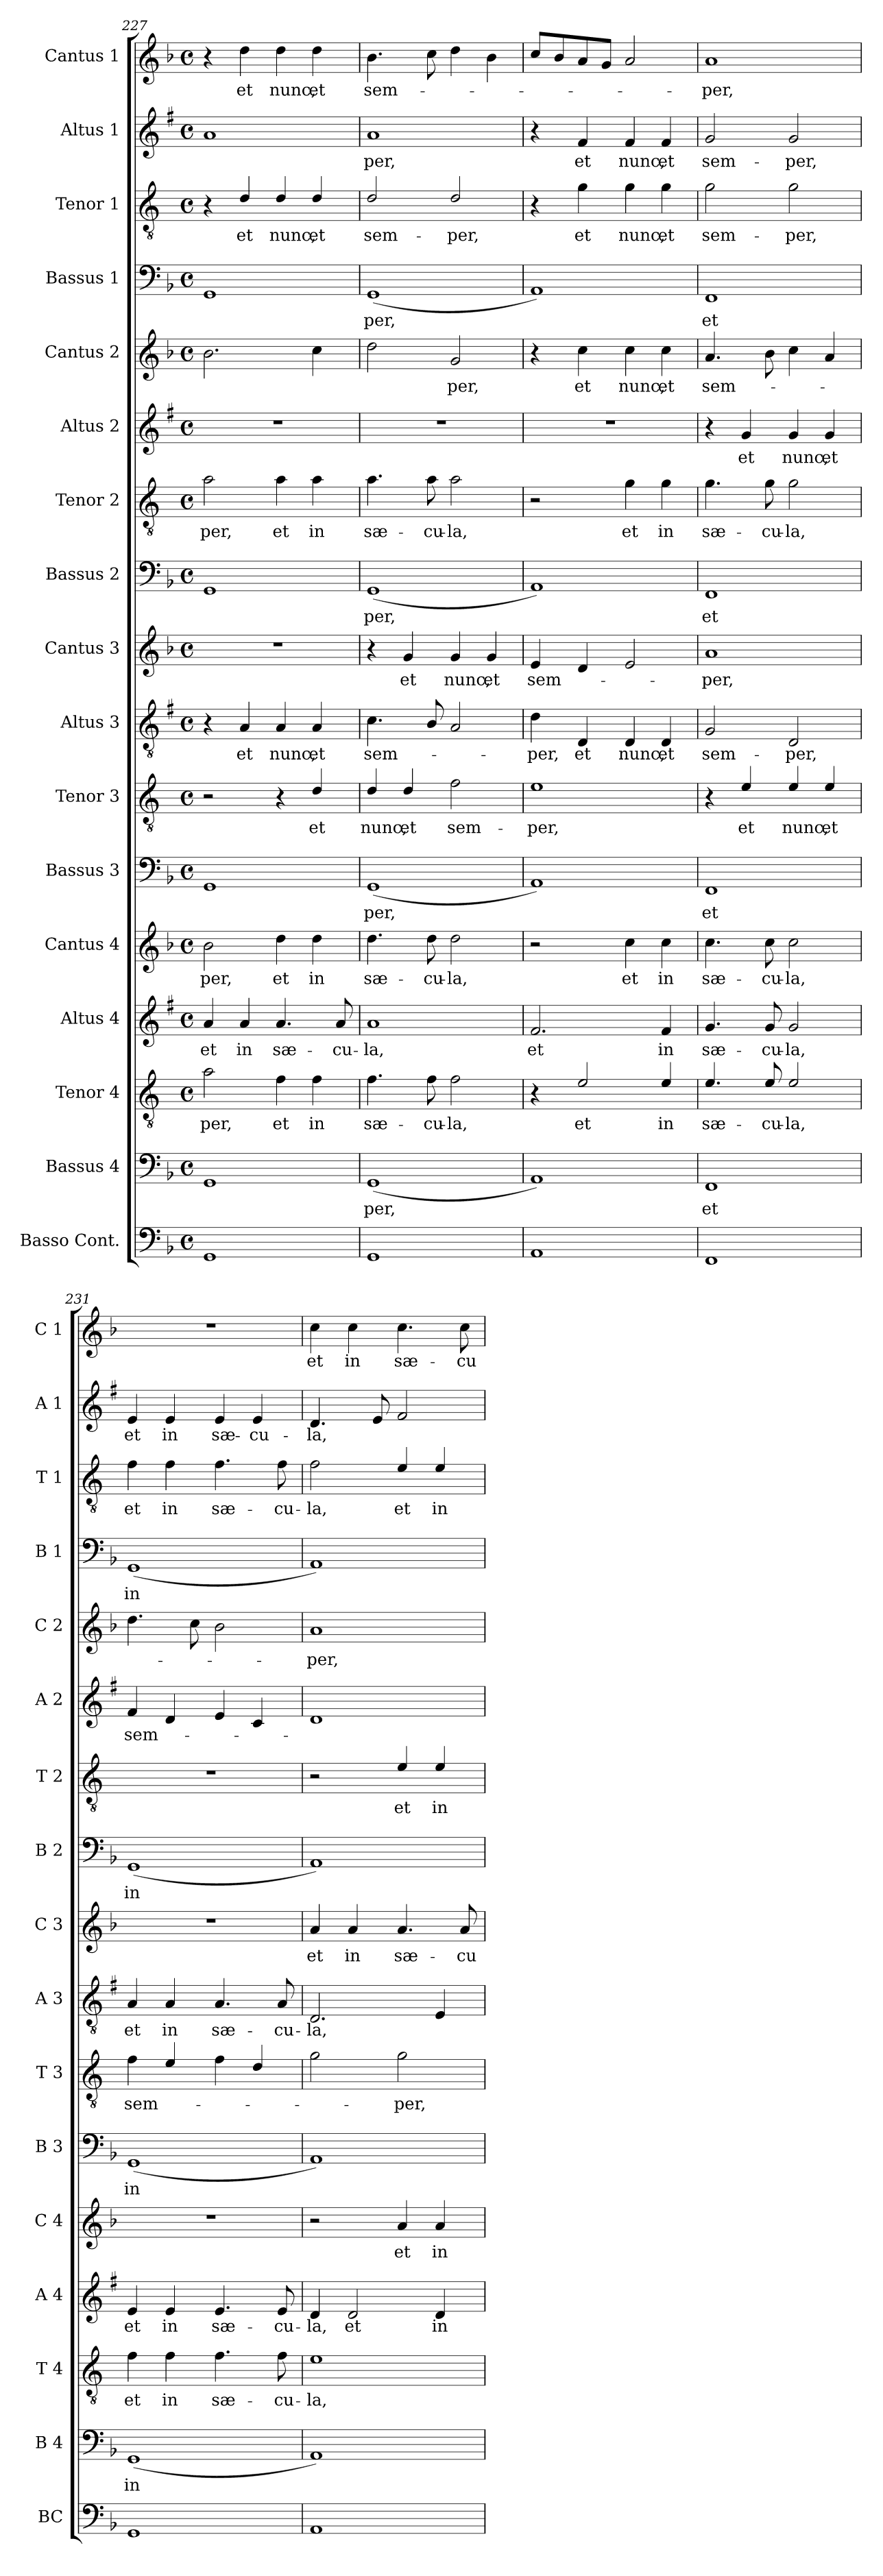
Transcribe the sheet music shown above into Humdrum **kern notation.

**kern	**kern	**text	**kern	**text	**kern	**text	**kern	**text	**kern	**text	**kern	**text	**kern	**text	**kern	**text	**kern	**text	**kern	**text	**kern	**text	**kern	**text	**kern	**text	**kern	**text	**kern	**text	**kern	**text
*part17	*part16	*part16	*part15	*part15	*part14	*part14	*part13	*part13	*part12	*part12	*part11	*part11	*part10	*part10	*part9	*part9	*part8	*part8	*part7	*part7	*part6	*part6	*part5	*part5	*part4	*part4	*part3	*part3	*part2	*part2	*part1	*part1
*staff17	*staff16	*staff16	*staff15	*staff15	*staff14	*staff14	*staff13	*staff13	*staff12	*staff12	*staff11	*staff11	*staff10	*staff10	*staff9	*staff9	*staff8	*staff8	*staff7	*staff7	*staff6	*staff6	*staff5	*staff5	*staff4	*staff4	*staff3	*staff3	*staff2	*staff2	*staff1	*staff1
*I"Basso Cont.	*I"Bassus 4	*	*I"Tenor 4	*	*I"Altus 4	*	*I"Cantus 4	*	*I"Bassus 3	*	*I"Tenor 3	*	*I"Altus 3	*	*I"Cantus 3	*	*I"Bassus 2	*	*I"Tenor 2	*	*I"Altus 2	*	*I"Cantus 2	*	*I"Bassus 1	*	*I"Tenor 1	*	*I"Altus 1	*	*I"Cantus 1	*
*I'BC	*I'B 4	*	*I'T 4	*	*I'A 4	*	*I'C 4	*	*I'B 3	*	*I'T 3	*	*I'A 3	*	*I'C 3	*	*I'B 2	*	*I'T 2	*	*I'A 2	*	*I'C 2	*	*I'B 1	*	*I'T 1	*	*I'A 1	*	*I'C 1	*
!!LO:PB:g=z
*clefF4	*clefF4	*	*clefGv2	*	*clefG2	*	*clefG2	*	*clefF4	*	*clefGv2	*	*clefGv2	*	*clefG2	*	*clefF4	*	*clefGv2	*	*clefG2	*	*clefG2	*	*clefF4	*	*clefGv2	*	*clefG2	*	*clefG2	*
*	*	*	*ITrd4c7	*	*ITrd1c2	*	*	*	*	*	*ITrd4c7	*	*ITrd1c2	*	*	*	*	*	*ITrd4c7	*	*ITrd1c2	*	*	*	*	*	*ITrd4c7	*	*ITrd1c2	*	*	*
*k[b-]	*k[b-]	*	*k[b-]	*	*k[b-]	*	*k[b-]	*	*k[b-]	*	*k[b-]	*	*k[b-]	*	*k[b-]	*	*k[b-]	*	*k[b-]	*	*k[b-]	*	*k[b-]	*	*k[b-]	*	*k[b-]	*	*k[b-]	*	*k[b-]	*
*F:	*F:	*	*F:	*	*F:	*	*F:	*	*F:	*	*F:	*	*F:	*	*F:	*	*F:	*	*F:	*	*F:	*	*F:	*	*F:	*	*F:	*	*F:	*	*F:	*
*M4/4	*M4/4	*	*M4/4	*	*M4/4	*	*M4/4	*	*M4/4	*	*M4/4	*	*M4/4	*	*M4/4	*	*M4/4	*	*M4/4	*	*M4/4	*	*M4/4	*	*M4/4	*	*M4/4	*	*M4/4	*	*M4/4	*
*met(c)	*met(c)	*	*met(c)	*	*met(c)	*	*met(c)	*	*met(c)	*	*met(c)	*	*met(c)	*	*met(c)	*	*met(c)	*	*met(c)	*	*met(c)	*	*met(c)	*	*met(c)	*	*met(c)	*	*met(c)	*	*met(c)	*
=227	=227	=227	=227	=227	=227	=227	=227	=227	=227	=227	=227	=227	=227	=227	=227	=227	=227	=227	=227	=227	=227	=227	=227	=227	=227	=227	=227	=227	=227	=227	=227	=227
!	!	!	!	!LO:LY:b	!	!LO:LY:b	!	!LO:LY:b	!	!	!	!	!	!	!	!	!	!	!	!LO:LY:b	!	!	!	!	!	!	!	!	!	!	!	!
1GG	1GG	.	2d\	-per,	4g/	et	2b-\	-per,	1GG	.	2r	.	4r	.	1r	.	1GG	.	2d\	-per,	1r	.	2.b-\	.	1GG	.	4r	.	1g	.	4r	.
!	!	!	!	!	!	!LO:LY:b	!	!	!	!	!	!	!	!LO:LY:b	!	!	!	!	!	!	!	!	!	!	!	!	!	!LO:LY:b	!	!	!	!LO:LY:b
.	.	.	.	.	4g/	in	.	.	.	.	.	.	4G/	et	.	.	.	.	.	.	.	.	.	.	.	.	4G/	et	.	.	4dd\	et
!	!	!	!	!LO:LY:b	!	!LO:LY:b	!	!LO:LY:b	!	!	!	!	!	!LO:LY:b	!	!	!	!	!	!LO:LY:b	!	!	!	!	!	!	!	!LO:LY:b	!	!	!	!LO:LY:b
.	.	.	4B-\	et	4.g/	sæ-	4dd\	et	.	.	4r	.	4G/	nunc,	.	.	.	.	4d\	et	.	.	.	.	.	.	4G/	nunc,	.	.	4dd\	nunc,
!	!	!	!	!LO:LY:b	!	!	!	!LO:LY:b	!	!	!	!LO:LY:b	!	!LO:LY:b	!	!	!	!	!	!LO:LY:b	!	!	!	!	!	!	!	!LO:LY:b	!	!	!	!LO:LY:b
.	.	.	4B-\	in	.	.	4dd\	in	.	.	4G/	et	4G/	et	.	.	.	.	4d\	in	.	.	4cc\	.	.	.	4G/	et	.	.	4dd\	et
!	!	!	!	!	!	!LO:LY:b	!	!	!	!	!	!	!	!	!	!	!	!	!	!	!	!	!	!	!	!	!	!	!	!	!	!
.	.	.	.	.	8g/	-cu-	.	.	.	.	.	.	.	.	.	.	.	.	.	.	.	.	.	.	.	.	.	.	.	.	.	.
=228	=228	=228	=228	=228	=228	=228	=228	=228	=228	=228	=228	=228	=228	=228	=228	=228	=228	=228	=228	=228	=228	=228	=228	=228	=228	=228	=228	=228	=228	=228	=228	=228
!	!	!LO:LY:b	!	!LO:LY:b	!	!LO:LY:b	!	!LO:LY:b	!	!LO:LY:b	!	!LO:LY:b	!	!LO:LY:b	!	!	!	!LO:LY:b	!	!LO:LY:b	!	!	!	!	!	!LO:LY:b	!	!LO:LY:b	!	!LO:LY:b	!	!LO:LY:b
1GG	(<1GG	-per,	4.B-\	sæ-	1g	-la,	4.dd\	sæ-	(<1GG	-per,	4G/	nunc,	4.B-\	sem-	4r	.	(<1GG	-per,	4.d\	sæ-	1r	.	2dd\	.	(<1GG	-per,	2G/	sem-	1g	-per,	4.b-\	sem-
!	!	!	!	!	!	!	!	!	!	!	!	!LO:LY:b	!	!	!	!LO:LY:b	!	!	!	!	!	!	!	!	!	!	!	!	!	!	!	!
.	.	.	.	.	.	.	.	.	.	.	4G/	et	.	.	4g/	et	.	.	.	.	.	.	.	.	.	.	.	.	.	.	.	.
!	!	!	!	!LO:LY:b	!	!	!	!LO:LY:b	!	!	!	!	!	!	!	!	!	!	!	!LO:LY:b	!	!	!	!	!	!	!	!	!	!	!	!
.	.	.	8B-\	-cu-	.	.	8dd\	-cu-	.	.	.	.	8A/	.	.	.	.	.	8d\	-cu-	.	.	.	.	.	.	.	.	.	.	8cc\	.
!	!	!	!	!LO:LY:b	!	!	!	!LO:LY:b	!	!	!	!LO:LY:b	!	!	!	!LO:LY:b	!	!	!	!LO:LY:b	!	!	!	!LO:LY:b	!	!	!	!LO:LY:b	!	!	!	!
.	.	.	2B-\	-la,	.	.	2dd\	-la,	.	.	2B-\	sem-	2G/	.	4g/	nunc,	.	.	2d\	-la,	.	.	2g/	-per,	.	.	2G/	-per,	.	.	4dd\	.
!	!	!	!	!	!	!	!	!	!	!	!	!	!	!	!	!LO:LY:b	!	!	!	!	!	!	!	!	!	!	!	!	!	!	!	!
.	.	.	.	.	.	.	.	.	.	.	.	.	.	.	4g/	et	.	.	.	.	.	.	.	.	.	.	.	.	.	.	4b-\	.
=229	=229	=229	=229	=229	=229	=229	=229	=229	=229	=229	=229	=229	=229	=229	=229	=229	=229	=229	=229	=229	=229	=229	=229	=229	=229	=229	=229	=229	=229	=229	=229	=229
!	!	!	!	!	!	!LO:LY:b	!	!	!	!	!	!LO:LY:b	!	!LO:LY:b	!	!LO:LY:b	!	!	!	!	!	!	!	!	!	!	!	!	!	!	!	!
1AA	1AA)	.	4r	.	2.e/	et	2r	.	1AA)	.	1A	-per,	4c\	-per,	4e/	sem-	1AA)	.	2r	.	1r	.	4r	.	1AA)	.	4r	.	4r	.	8cc/L	.
.	.	.	.	.	.	.	.	.	.	.	.	.	.	.	.	.	.	.	.	.	.	.	.	.	.	.	.	.	.	.	8b-/	.
!	!	!	!	!LO:LY:b	!	!	!	!	!	!	!	!	!	!LO:LY:b	!	!	!	!	!	!	!	!	!	!LO:LY:b	!	!	!	!LO:LY:b	!	!LO:LY:b	!	!
.	.	.	2A/	et	.	.	.	.	.	.	.	.	4C/	et	4d/	.	.	.	.	.	.	.	4cc\	et	.	.	4c\	et	4e/	et	8a/	.
.	.	.	.	.	.	.	.	.	.	.	.	.	.	.	.	.	.	.	.	.	.	.	.	.	.	.	.	.	.	.	8g/J	.
!	!	!	!	!	!	!	!	!LO:LY:b	!	!	!	!	!	!LO:LY:b	!	!	!	!	!	!LO:LY:b	!	!	!	!LO:LY:b	!	!	!	!LO:LY:b	!	!LO:LY:b	!	!
.	.	.	.	.	.	.	4cc\	et	.	.	.	.	4C/	nunc,	2e/	.	.	.	4c\	et	.	.	4cc\	nunc,	.	.	4c\	nunc,	4e/	nunc,	2a/	.
!	!	!	!	!LO:LY:b	!	!LO:LY:b	!	!LO:LY:b	!	!	!	!	!	!LO:LY:b	!	!	!	!	!	!LO:LY:b	!	!	!	!LO:LY:b	!	!	!	!LO:LY:b	!	!LO:LY:b	!	!
.	.	.	4A/	in	4e/	in	4cc\	in	.	.	.	.	4C/	et	.	.	.	.	4c\	in	.	.	4cc\	et	.	.	4c\	et	4e/	et	.	.
=230	=230	=230	=230	=230	=230	=230	=230	=230	=230	=230	=230	=230	=230	=230	=230	=230	=230	=230	=230	=230	=230	=230	=230	=230	=230	=230	=230	=230	=230	=230	=230	=230
!	!	!LO:LY:b	!	!LO:LY:b	!	!LO:LY:b	!	!LO:LY:b	!	!LO:LY:b	!	!	!	!LO:LY:b	!	!LO:LY:b	!	!LO:LY:b	!	!LO:LY:b	!	!	!	!LO:LY:b	!	!LO:LY:b	!	!LO:LY:b	!	!LO:LY:b	!	!LO:LY:b
1FF	1FF	et	4.A/	sæ-	4.f/	sæ-	4.cc\	sæ-	1FF	et	4r	.	2F/	sem-	1a	-per,	1FF	et	4.c\	sæ-	4r	.	4.a/	sem-	1FF	et	2c\	sem-	2f/	sem-	1a	-per,
!	!	!	!	!	!	!	!	!	!	!	!	!LO:LY:b	!	!	!	!	!	!	!	!	!	!LO:LY:b	!	!	!	!	!	!	!	!	!	!
.	.	.	.	.	.	.	.	.	.	.	4A/	et	.	.	.	.	.	.	.	.	4f/	et	.	.	.	.	.	.	.	.	.	.
!	!	!	!	!LO:LY:b	!	!LO:LY:b	!	!LO:LY:b	!	!	!	!	!	!	!	!	!	!	!	!LO:LY:b	!	!	!	!	!	!	!	!	!	!	!	!
.	.	.	8A/	-cu-	8f/	-cu-	8cc\	-cu-	.	.	.	.	.	.	.	.	.	.	8c\	-cu-	.	.	8b-\	.	.	.	.	.	.	.	.	.
!	!	!	!	!LO:LY:b	!	!LO:LY:b	!	!LO:LY:b	!	!	!	!LO:LY:b	!	!LO:LY:b	!	!	!	!	!	!LO:LY:b	!	!LO:LY:b	!	!	!	!	!	!LO:LY:b	!	!LO:LY:b	!	!
.	.	.	2A/	-la,	2f/	-la,	2cc\	-la,	.	.	4A/	nunc,	2C/	-per,	.	.	.	.	2c\	-la,	4f/	nunc,	4cc\	.	.	.	2c\	-per,	2f/	-per,	.	.
!	!	!	!	!	!	!	!	!	!	!	!	!LO:LY:b	!	!	!	!	!	!	!	!	!	!LO:LY:b	!	!	!	!	!	!	!	!	!	!
.	.	.	.	.	.	.	.	.	.	.	4A/	et	.	.	.	.	.	.	.	.	4f/	et	4a/	.	.	.	.	.	.	.	.	.
=231	=231	=231	=231	=231	=231	=231	=231	=231	=231	=231	=231	=231	=231	=231	=231	=231	=231	=231	=231	=231	=231	=231	=231	=231	=231	=231	=231	=231	=231	=231	=231	=231
!	!	!LO:LY:b	!	!LO:LY:b	!	!LO:LY:b	!	!	!	!LO:LY:b	!	!LO:LY:b	!	!LO:LY:b	!	!	!	!LO:LY:b	!	!	!	!LO:LY:b	!	!	!	!LO:LY:b	!	!LO:LY:b	!	!LO:LY:b	!	!
1GG	(<1GG	in	4B-\	et	4d/	et	1r	.	(<1GG	in	4B-\	sem-	4G/	et	1r	.	(<1GG	in	1r	.	4e/	sem-	4.dd\	.	(<1GG	in	4B-\	et	4d/	et	1r	.
!	!	!	!	!LO:LY:b	!	!LO:LY:b	!	!	!	!	!	!	!	!LO:LY:b	!	!	!	!	!	!	!	!	!	!	!	!	!	!LO:LY:b	!	!LO:LY:b	!	!
.	.	.	4B-\	in	4d/	in	.	.	.	.	4A/	.	4G/	in	.	.	.	.	.	.	4c/	.	.	.	.	.	4B-\	in	4d/	in	.	.
.	.	.	.	.	.	.	.	.	.	.	.	.	.	.	.	.	.	.	.	.	.	.	8cc\	.	.	.	.	.	.	.	.	.
!	!	!	!	!LO:LY:b	!	!LO:LY:b	!	!	!	!	!	!	!	!LO:LY:b	!	!	!	!	!	!	!	!	!	!	!	!	!	!LO:LY:b	!	!LO:LY:b	!	!
.	.	.	4.B-\	sæ-	4.d/	sæ-	.	.	.	.	4B-\	.	4.G/	sæ-	.	.	.	.	.	.	4d/	.	2b-\	.	.	.	4.B-\	sæ-	4d/	sæ-	.	.
!	!	!	!	!	!	!	!	!	!	!	!	!	!	!	!	!	!	!	!	!	!	!	!	!	!	!	!	!	!	!LO:LY:b	!	!
.	.	.	.	.	.	.	.	.	.	.	4G/	.	.	.	.	.	.	.	.	.	4B-/	.	.	.	.	.	.	.	4d/	-cu-	.	.
!	!	!	!	!LO:LY:b	!	!LO:LY:b	!	!	!	!	!	!	!	!LO:LY:b	!	!	!	!	!	!	!	!	!	!	!	!	!	!LO:LY:b	!	!	!	!
.	.	.	8B-\	-cu-	8d/	-cu-	.	.	.	.	.	.	8G/	-cu-	.	.	.	.	.	.	.	.	.	.	.	.	8B-\	-cu-	.	.	.	.
=232	=232	=232	=232	=232	=232	=232	=232	=232	=232	=232	=232	=232	=232	=232	=232	=232	=232	=232	=232	=232	=232	=232	=232	=232	=232	=232	=232	=232	=232	=232	=232	=232
!	!	!	!	!LO:LY:b	!	!LO:LY:b	!	!	!	!	!	!	!	!LO:LY:b	!	!LO:LY:b	!	!	!	!	!	!	!	!LO:LY:b	!	!	!	!LO:LY:b	!	!LO:LY:b	!	!LO:LY:b
1AA	1AA)	.	1A	-la,	4c/	-la,	2r	.	1AA)	.	2c\	.	2.C/	-la,	4a/	et	1AA)	.	2r	.	1c	.	1a	-per,	1AA)	.	2B-\	-la,	4.c/	-la,	4cc\	et
!	!	!	!	!	!	!LO:LY:b	!	!	!	!	!	!	!	!	!	!LO:LY:b	!	!	!	!	!	!	!	!	!	!	!	!	!	!	!	!LO:LY:b
.	.	.	.	.	2c/	et	.	.	.	.	.	.	.	.	4a/	in	.	.	.	.	.	.	.	.	.	.	.	.	.	.	4cc\	in
.	.	.	.	.	.	.	.	.	.	.	.	.	.	.	.	.	.	.	.	.	.	.	.	.	.	.	.	.	8d/	.	.	.
!	!	!	!	!	!	!	!	!LO:LY:b	!	!	!	!LO:LY:b	!	!	!	!LO:LY:b	!	!	!	!LO:LY:b	!	!	!	!	!	!	!	!LO:LY:b	!	!	!	!LO:LY:b
.	.	.	.	.	.	.	4a/	et	.	.	2c\	-per,	.	.	4.a/	sæ-	.	.	4A/	et	.	.	.	.	.	.	4A/	et	2e/	.	4.cc\	sæ-
!	!	!	!	!	!	!LO:LY:b	!	!LO:LY:b	!	!	!	!	!	!	!	!	!	!	!	!LO:LY:b	!	!	!	!	!	!	!	!LO:LY:b	!	!	!	!
.	.	.	.	.	4c/	in	4a/	in	.	.	.	.	4D/	.	.	.	.	.	4A/	in	.	.	.	.	.	.	4A/	in	.	.	.	.
!	!	!	!	!	!	!	!	!	!	!	!	!	!	!	!	!LO:LY:b	!	!	!	!	!	!	!	!	!	!	!	!	!	!	!	!LO:LY:b
.	.	.	.	.	.	.	.	.	.	.	.	.	.	.	8a/	-cu-	.	.	.	.	.	.	.	.	.	.	.	.	.	.	8cc\	-cu-
=	=	=	=	=	=	=	=	=	=	=	=	=	=	=	=	=	=	=	=	=	=	=	=	=	=	=	=	=	=	=	=	=
*-	*-	*-	*-	*-	*-	*-	*-	*-	*-	*-	*-	*-	*-	*-	*-	*-	*-	*-	*-	*-	*-	*-	*-	*-	*-	*-	*-	*-	*-	*-	*-	*-
